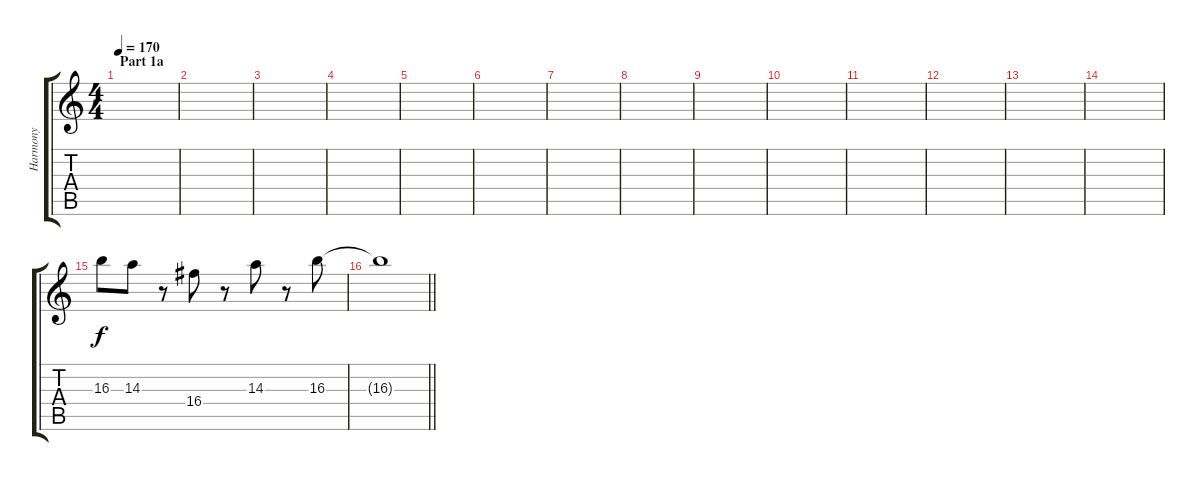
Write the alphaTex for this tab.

\track ("Harmony" "Harmony") {instrument distortionguitar}
\staff {score tabs}
\tuning (E4 B3 G3 D3 A2 E2) {hide}
\ts (4 4)
\section ("" "Part 1a")
\tempo 170
\clef g2
\ks c
|
|
|
|
|
|
|
|
|
|
|
|
|
|
16.3.8 14.3.8 r.8 16.4.8 r.8 14.3.8 r.8 16.3.8 |
\barLineRight lightlight
16.3{t}.1
